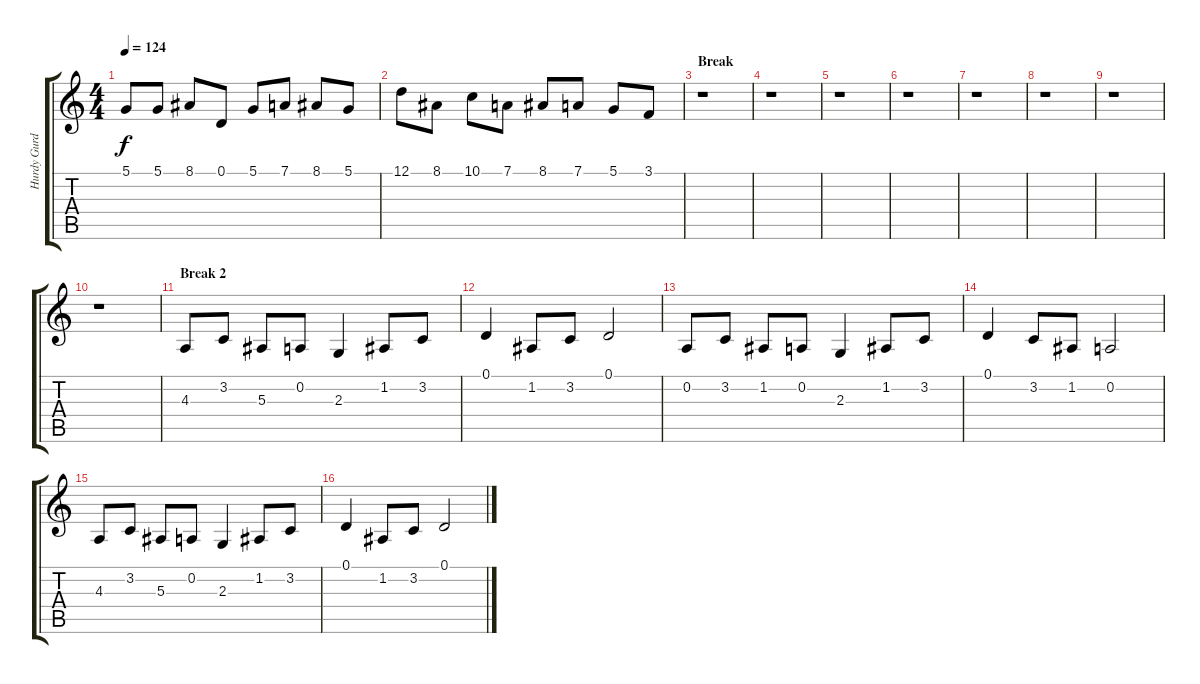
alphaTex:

\track ("Hurdy Gurdy" "Hurdy Gurd") {instrument cello}
\staff {score tabs}
\tuning (D4 A3 F3 C3 G2 D2) {hide}
\ts (4 4)
\tempo 124
\clef g2
\ks c
5.1.8{dy f} 5.1.8 8.1.8 0.1.8 5.1.8 7.1.8 8.1.8 5.1.8 |
12.1.8 8.1.8 10.1.8 7.1.8 8.1.8 7.1.8 5.1.8 3.1.8 |
\section ("" "Break ")
r.1 |
r.1 |
r.1 |
r.1 |
r.1 |
r.1 |
r.1 |
r.1 |
\section ("" "Break 2")
4.3.8 3.2.8 5.3.8 0.2.8 2.3.4 1.2.8 3.2.8 |
0.1.4 1.2.8 3.2.8 0.1.2 |
0.2.8 3.2.8 1.2.8 0.2.8 2.3.4 1.2.8 3.2.8 |
0.1.4 3.2.8 1.2.8 0.2.2 |
4.3.8 3.2.8 5.3.8 0.2.8 2.3.4 1.2.8 3.2.8 |
0.1.4 1.2.8 3.2.8 0.1.2
